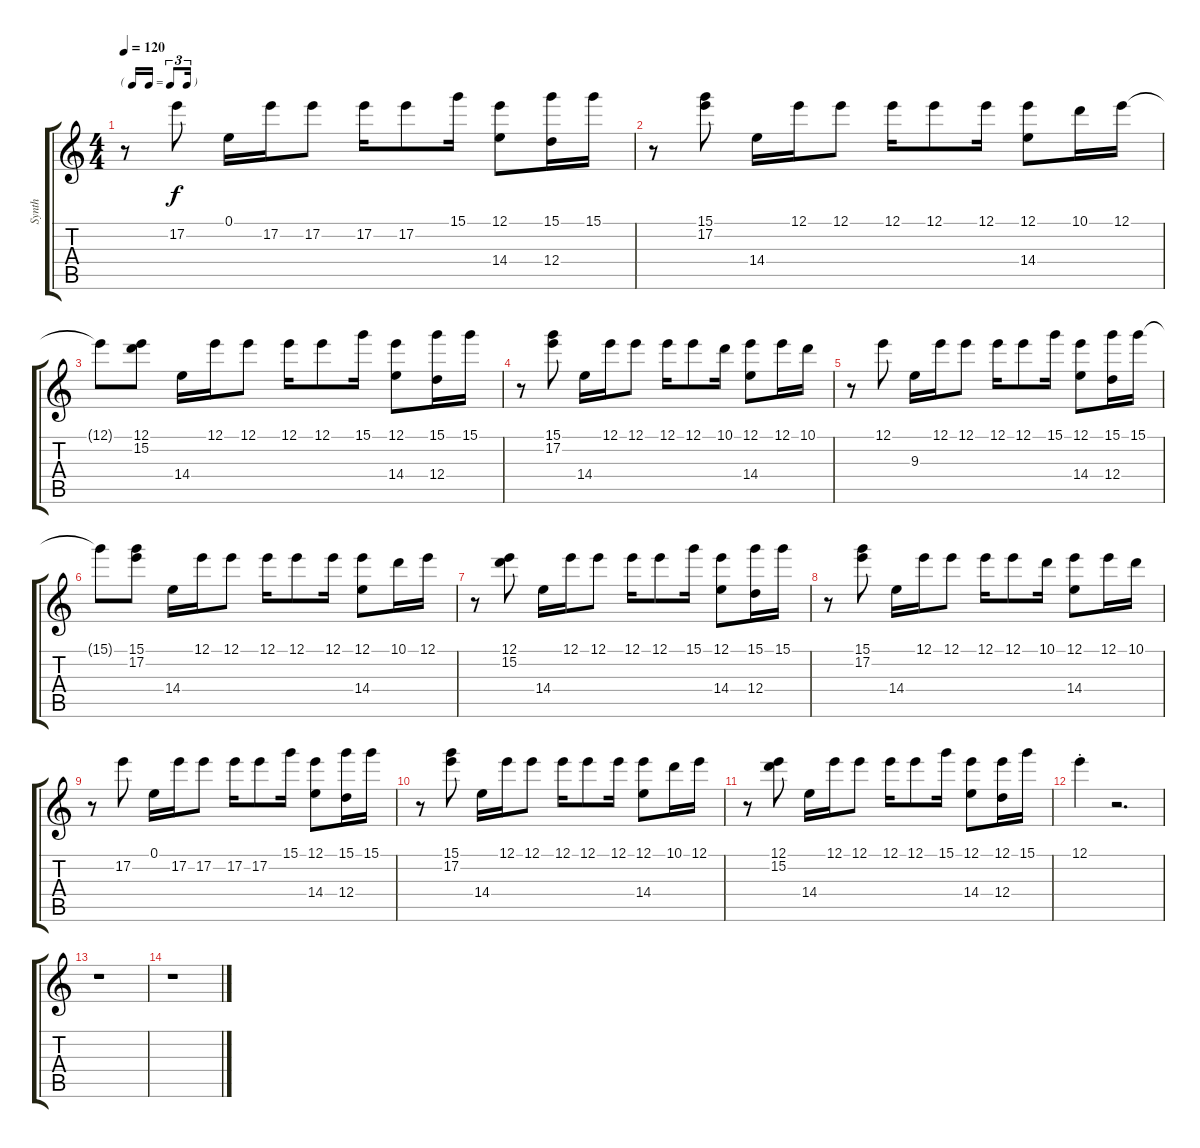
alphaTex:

\track ("Synth" "Synth") {instrument distortionguitar}
\staff {score tabs}
\tuning (E4 B3 G3 D3 A2 E2) {hide}
\ts (4 4)
\tf triplet16th
\tempo 120
\clef g2
\ks c
r.8{dy f} 17.2.8 0.1.16 17.2.16 17.2.8 17.2.16 17.2.8 15.1.16 (12.1 14.4).8 (15.1 12.4).16 15.1.16 |
r.8 (15.1 17.2).8 14.4.16 12.1.16 12.1.8 12.1.16 12.1.8 12.1.16 (12.1 14.4).8 10.1.16 12.1.16 |
12.1{t}.8 (12.1 15.2).8 14.4.16 12.1.16 12.1.8 12.1.16 12.1.8 15.1.16 (12.1 14.4).8 (15.1 12.4).16 15.1.16 |
r.8 (15.1 17.2).8 14.4.16 12.1.16 12.1.8 12.1.16 12.1.8 10.1.16 (12.1 14.4).8 12.1.16 10.1.16 |
r.8 12.1.8 9.3.16 12.1.16 12.1.8 12.1.16 12.1.8 15.1.16 (12.1 14.4).8 (15.1 12.4).16 15.1.16 |
15.1{t}.8 (15.1 17.2).8 14.4.16 12.1.16 12.1.8 12.1.16 12.1.8 12.1.16 (12.1 14.4).8 10.1.16 12.1.16 |
r.8 (12.1 15.2).8 14.4.16 12.1.16 12.1.8 12.1.16 12.1.8 15.1.16 (12.1 14.4).8 (15.1 12.4).16 15.1.16 |
r.8 (15.1 17.2).8 14.4.16 12.1.16 12.1.8 12.1.16 12.1.8 10.1.16 (12.1 14.4).8 12.1.16 10.1.16 |
r.8 17.2.8 0.1.16 17.2.16 17.2.8 17.2.16 17.2.8 15.1.16 (12.1 14.4).8 (15.1 12.4).16 15.1.16 |
r.8 (15.1 17.2).8 14.4.16 12.1.16 12.1.8 12.1.16 12.1.8 12.1.16 (12.1 14.4).8 10.1.16 12.1.16 |
r.8 (12.1 15.2).8 14.4.16 12.1.16 12.1.8 12.1.16 12.1.8 15.1.16 (12.1 14.4).8 (12.1 12.4).16 15.1.16 |
12.1{st}.4 r.2{d} |
r.1 |
r.1
